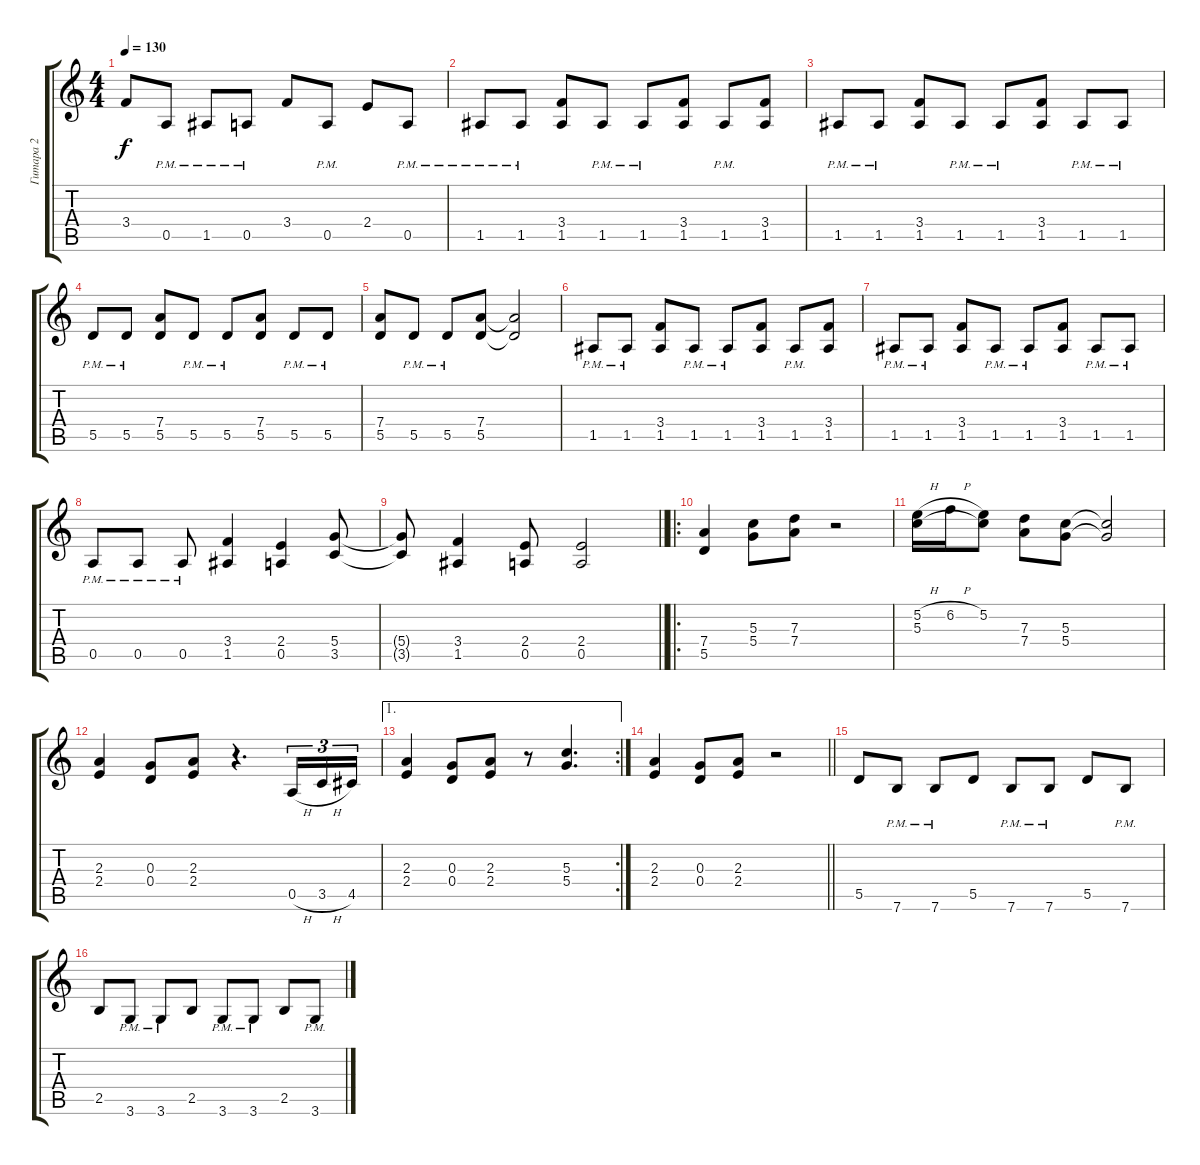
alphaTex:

\track ("Гитара 2" "Гитара 2") {instrument distortionguitar}
\staff {score tabs}
\tuning (E4 B3 G3 D3 A2 E2) {hide}
\ts (4 4)
\tempo 130
\clef g2
\ks c
3.4{t}.8{dy f} 0.5{pm}.8 1.5{pm}.8 0.5{pm}.8 3.4.8 0.5{pm}.8 2.4.8 0.5{pm}.8 |
1.5{pm}.8 1.5{pm}.8 (3.4 1.5).8 1.5{pm}.8 1.5{pm}.8 (3.4 1.5).8 1.5{pm}.8 (3.4 1.5).8 |
1.5{pm}.8 1.5{pm}.8 (3.4 1.5).8 1.5{pm}.8 1.5{pm}.8 (3.4 1.5).8 1.5{pm}.8 1.5{pm}.8 |
5.5{pm}.8 5.5{pm}.8 (7.4 5.5).8 5.5{pm}.8 5.5{pm}.8 (7.4 5.5).8 5.5{pm}.8 5.5{pm}.8 |
(7.4 5.5).8 5.5{pm}.8 5.5{pm}.8 (7.4 5.5).8 (7.4{t} 5.5{t}).2 |
1.5{pm}.8 1.5{pm}.8 (3.4 1.5).8 1.5{pm}.8 1.5{pm}.8 (3.4 1.5).8 1.5{pm}.8 (3.4 1.5).8 |
1.5{pm}.8 1.5{pm}.8 (3.4 1.5).8 1.5{pm}.8 1.5{pm}.8 (3.4 1.5).8 1.5{pm}.8 1.5{pm}.8 |
0.5{pm}.8 0.5{pm}.8 0.5{pm}.8 (3.4 1.5).4 (2.4 0.5).4 (5.4 3.5).8 |
\barLineRight lightlight
(5.4{t} 3.5{t}).8 (3.4 1.5).4 (2.4 0.5).8 (2.4 0.5).2 |
\ro
(7.4 5.5).4 (5.3 5.4).8 (7.3 7.4).8 r.2 |
(5.2{h} 5.3).16 6.2{h}.16 (5.2 5.3{t}).8 (7.3 7.4).8 (5.3 5.4).8 (5.3{t} 5.4{t}).2 |
(2.3 2.4).4 (0.3 0.4).8 (2.3 2.4).8 r.4{d} 0.5{h}.16{tu (3 2)} 3.5{h}.16{tu (3 2)} 4.5.16{tu (3 2)} |
\ae 1
\rc 2
(2.3 2.4).4 (0.3 0.4).8 (2.3 2.4).8 r.8 (5.3 5.4).4{d} |
\barLineRight lightlight
(2.3 2.4).4 (0.3 0.4).8 (2.3 2.4).8 r.2 |
5.5.8 7.6{pm}.8 7.6{pm}.8 5.5.8 7.6{pm}.8 7.6{pm}.8 5.5.8 7.6{pm}.8 |
2.5.8 3.6{pm}.8 3.6{pm}.8 2.5.8 3.6{pm}.8 3.6{pm}.8 2.5.8 3.6{pm}.8
